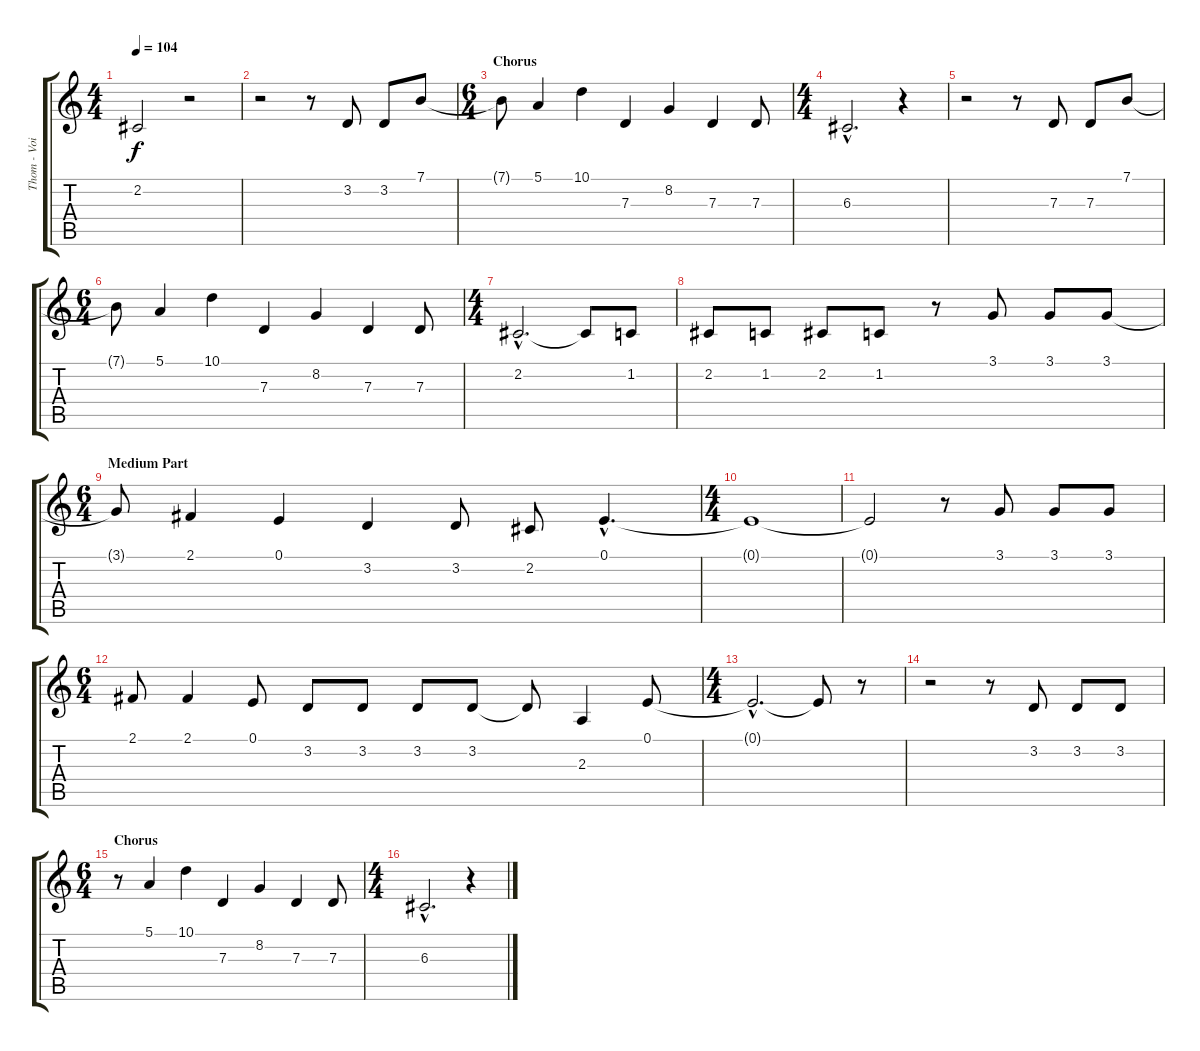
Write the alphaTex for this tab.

\track ("Thom - Voice" "Thom - Voi") {instrument flute}
\staff {score tabs}
\tuning (E4 B3 G3 D3 A2 E2) {hide}
\ts (4 4)
\tempo 104
\clef g2
\ks c
2.2{t}.2{dy f} r.2 |
r.2 r.8 3.2.8 3.2.8 7.1.8 |
\ts (6 4)
\section ("" "Chorus")
7.1{t}.8 5.1.4 10.1.4 7.3.4 8.2.4 7.3.4 7.3.8 |
\ts (4 4)
6.3{hac}.2{d} r.4 |
r.2 r.8 7.3.8 7.3.8 7.1.8 |
\ts (6 4)
7.1{t}.8 5.1.4 10.1.4 7.3.4 8.2.4 7.3.4 7.3.8 |
\ts (4 4)
2.2{hac}.2{d} 2.2{t}.8 1.2.8 |
2.2.8 1.2.8 2.2.8 1.2.8 r.8 3.1.8 3.1.8 3.1.8 |
\ts (6 4)
\section ("" "Medium Part")
3.1{t}.8 2.1.4 0.1.4 3.2.4 3.2.8 2.2.8 0.1{hac}.4{d} |
\ts (4 4)
0.1{t}.1 |
0.1{t}.2 r.8 3.1.8 3.1.8 3.1.8 |
\ts (6 4)
2.1.8 2.1.4 0.1.8 3.2.8 3.2.8 3.2.8 3.2.8 3.2{t}.8 2.3.4 0.1.8 |
\ts (4 4)
0.1{hac t}.2{d} 0.1{t}.8 r.8 |
r.2 r.8 3.2.8 3.2.8 3.2.8 |
\ts (6 4)
\section ("" "Chorus")
r.8 5.1.4 10.1.4 7.3.4 8.2.4 7.3.4 7.3.8 |
\ts (4 4)
6.3{hac}.2{d} r.4
